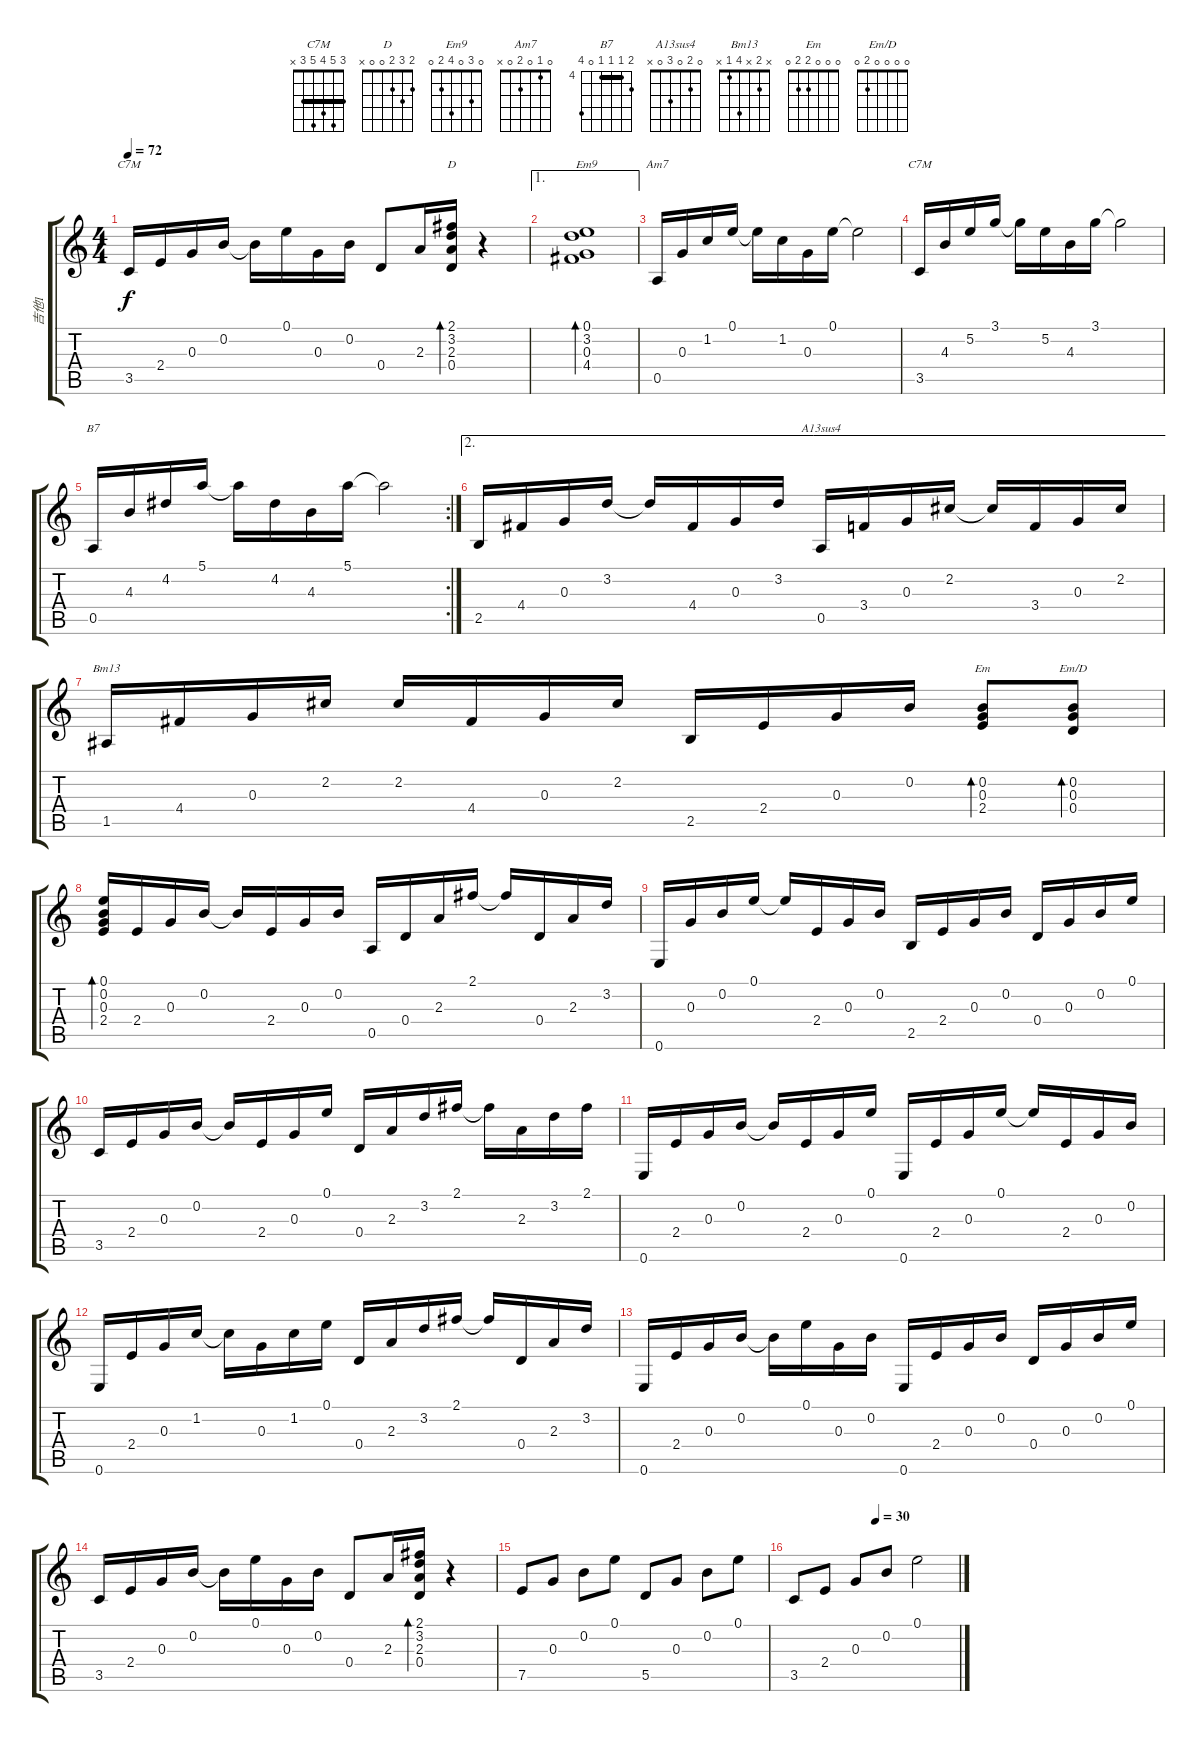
\track ("吉他1" "吉他1") {instrument acousticguitarsteel}
\staff {score tabs}
\tuning (E4 B3 G3 D3 A2 E2) {hide}
\chord ("C7M" 0 0 0 2 3 x)
\chord ("D" 2 3 2 0 0 x)
\chord ("Em9" 0 3 0 4 2 0)
\chord ("Am7" 0 1 0 2 0 x)
\chord ("C7M" 3 5 4 5 3 x) {barre 3}
\chord ("B7" 5 4 4 4 0 7) {firstfret 4 barre 4}
\chord ("A13sus4" 0 2 0 3 0 x)
\chord ("Bm13" x 2 x 4 1 x)
\chord ("Em" 0 0 0 2 2 0)
\chord ("Em/D" 0 0 0 0 2 0)
\ts (4 4)
\tempo 72
\clef g2
\ks c
3.5.16{ch "C7M" dy f} 2.4.16 0.3.16 0.2.16 0.2{t}.16 0.1.16 0.3.16 0.2.16 0.4.8 2.3.16 (2.1 3.2 2.3 0.4).16{bd 240 ch "D"} r.4 |
\ae 1
(0.1 3.2 0.3 4.4).1{bd 240 ch "Em9"} |
0.5.16{ch "Am7"} 0.3.16 1.2.16 0.1.16 0.1{t}.16 1.2.16 0.3.16 0.1.16 0.1{t}.2 |
3.5.16{ch "C7M"} 4.3.16 5.2.16 3.1.16 3.1{t}.16 5.2.16 4.3.16 3.1.16 3.1{t}.2 |
\rc 2
0.5.16{ch "B7"} 4.3.16 4.2.16 5.1.16 5.1{t}.16 4.2.16 4.3.16 5.1.16 5.1{t}.2 |
\ae 2
2.5.16 4.4.16 0.3.16 3.2.16 3.2{t}.16 4.4.16 0.3.16 3.2.16 0.5.16{ch "A13sus4"} 3.4.16 0.3.16 2.2.16 2.2{t}.16 3.4.16 0.3.16 2.2.16 |
1.5.16{ch "Bm13"} 4.4.16 0.3.16 2.2.16 2.2.16 4.4.16 0.3.16 2.2.16 2.5.16 2.4.16 0.3.16 0.2.16 (0.2 0.3 2.4).8{bd 30 ch "Em"} (0.2 0.3 0.4).8{bd 30 ch "Em/D"} |
(0.1 0.2 0.3 2.4).16{bd 60} 2.4.16 0.3.16 0.2.16 0.2{t}.16 2.4.16 0.3.16 0.2.16 0.5.16 0.4.16 2.3.16 2.1.16 2.1{t}.16 0.4.16 2.3.16 3.2.16 |
0.6.16 0.3.16 0.2.16 0.1.16 0.1{t}.16 2.4.16 0.3.16 0.2.16 2.5.16 2.4.16 0.3.16 0.2.16 0.4.16 0.3.16 0.2.16 0.1.16 |
3.5.16 2.4.16 0.3.16 0.2.16 0.2{t}.16 2.4.16 0.3.16 0.1.16 0.4.16 2.3.16 3.2.16 2.1.16 2.1{t}.16 2.3.16 3.2.16 2.1.16 |
0.6.16 2.4.16 0.3.16 0.2.16 0.2{t}.16 2.4.16 0.3.16 0.1.16 0.6.16 2.4.16 0.3.16 0.1.16 0.1{t}.16 2.4.16 0.3.16 0.2.16 |
0.6.16 2.4.16 0.3.16 1.2.16 1.2{t}.16 0.3.16 1.2.16 0.1.16 0.4.16 2.3.16 3.2.16 2.1.16 2.1{t}.16 0.4.16 2.3.16 3.2.16 |
0.6.16 2.4.16 0.3.16 0.2.16 0.2{t}.16 0.1.16 0.3.16 0.2.16 0.6.16 2.4.16 0.3.16 0.2.16 0.4.16 0.3.16 0.2.16 0.1.16 |
3.5.16 2.4.16 0.3.16 0.2.16 0.2{t}.16 0.1.16 0.3.16 0.2.16 0.4.8 2.3.16 (2.1 3.2 2.3 0.4).16{bd 240} r.4 |
7.5.8 0.3.8 0.2.8 0.1.8 5.5.8 0.3.8 0.2.8 0.1.8 |
\tempo (30 0.5)
3.5.8 2.4.8 0.3.8 0.2.8 0.1.2
